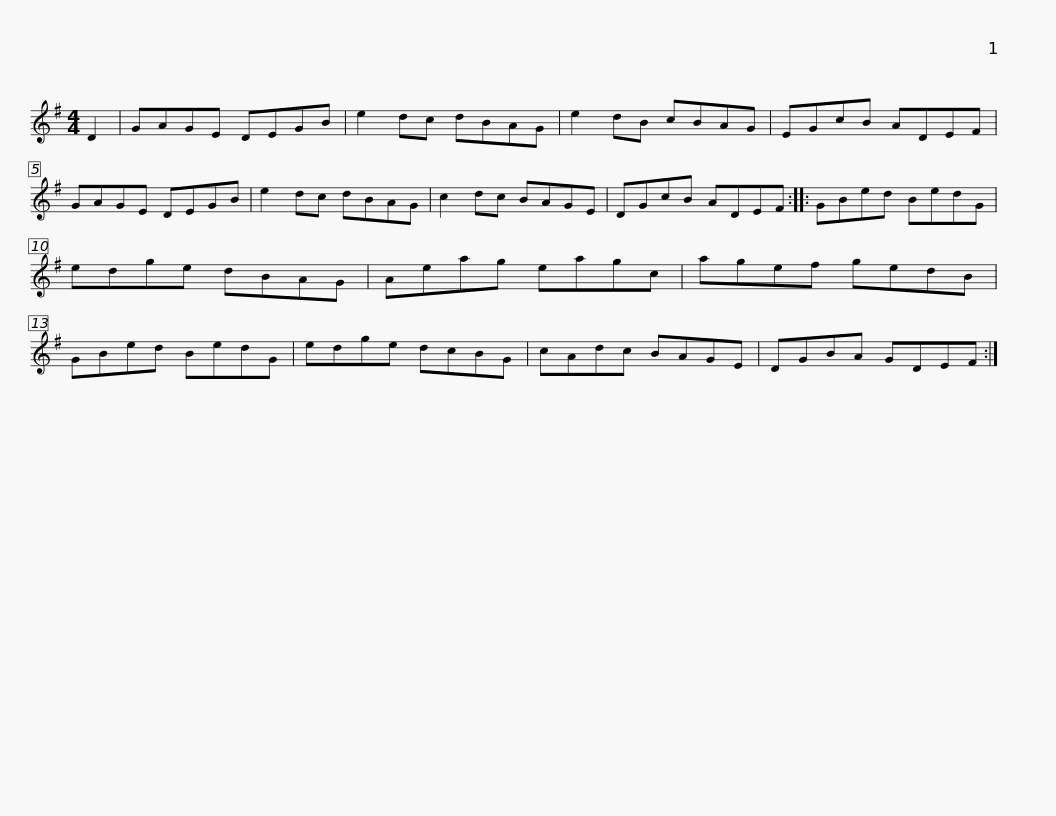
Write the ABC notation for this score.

X:1
L:1/8
M:4/4
I:linebreak $
K:G
V:1 treble
V:1
 D2 | GAGE DEGB | e2 dc dBAG | e2 dB cBAG | EGcB ADEF | %5
 GAGE DEGB |$ e2 dc dBAG | c2 dc BAGE | DGcB ADEF :: GBed BedG | %10
 edge dBAG |$ Aeag eagc | agef gedB | GBed BedG | edge dcBG | %15
 cAdc BAGE |$ DGBA GDEF :| %17
